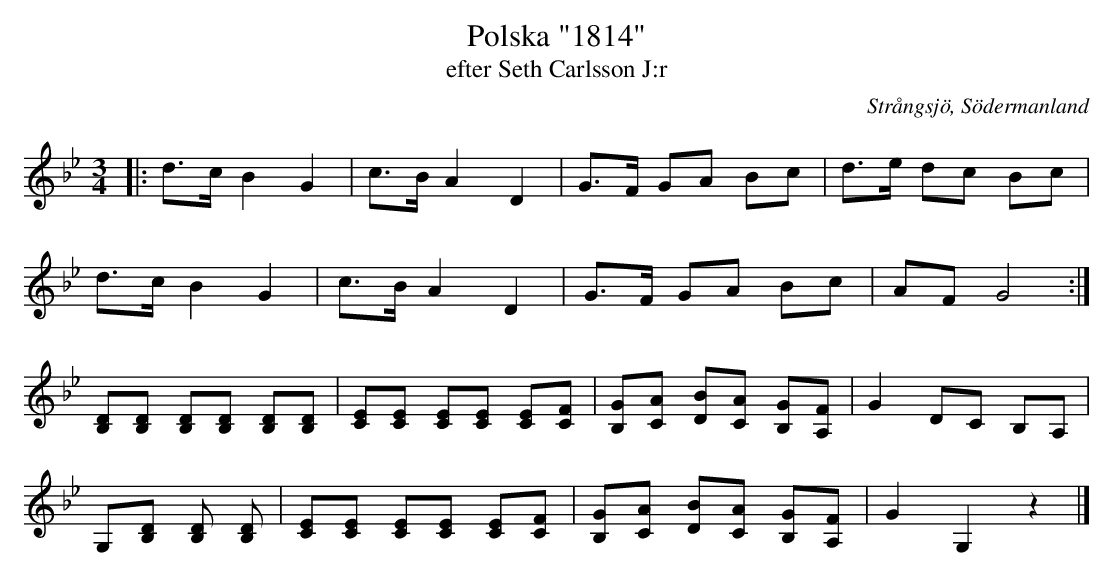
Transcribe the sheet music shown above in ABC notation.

X:1
T: Polska "1814"
T: efter Seth Carlsson J:r
O: Strångsjö, Södermanland
M: 3/4
L: 1/16
K: Bb
|: d3c B4 G4 | c3B A4 D4 | G3F G2A2 B2c2 | d3e d2c2 B2c2 |
d3c B4 G4 | c3B A4 D4 | G3F G2A2 B2c2 | A2F2 G8 :|
[D2B,2][D2B,2] [D2B,2][D2B,2] [D2B,2][D2B,2] | [C2E2][C2E2] [C2E2][C2E2] [C2E2][C2F2] | [B,2G2][C2A2] [D2B2][C2A2] [B,2G2][A,2F2] | G4 D2C2 B,2A,2 |
G,2[D2B,2] [D2B,2] [D2B,2] | [C2E2][C2E2] [C2E2][C2E2] [C2E2][C2F2] | [B,2G2][C2A2] [D2B2][C2A2] [B,2G2][A,2F2] | G4 G,4 z4 |]
